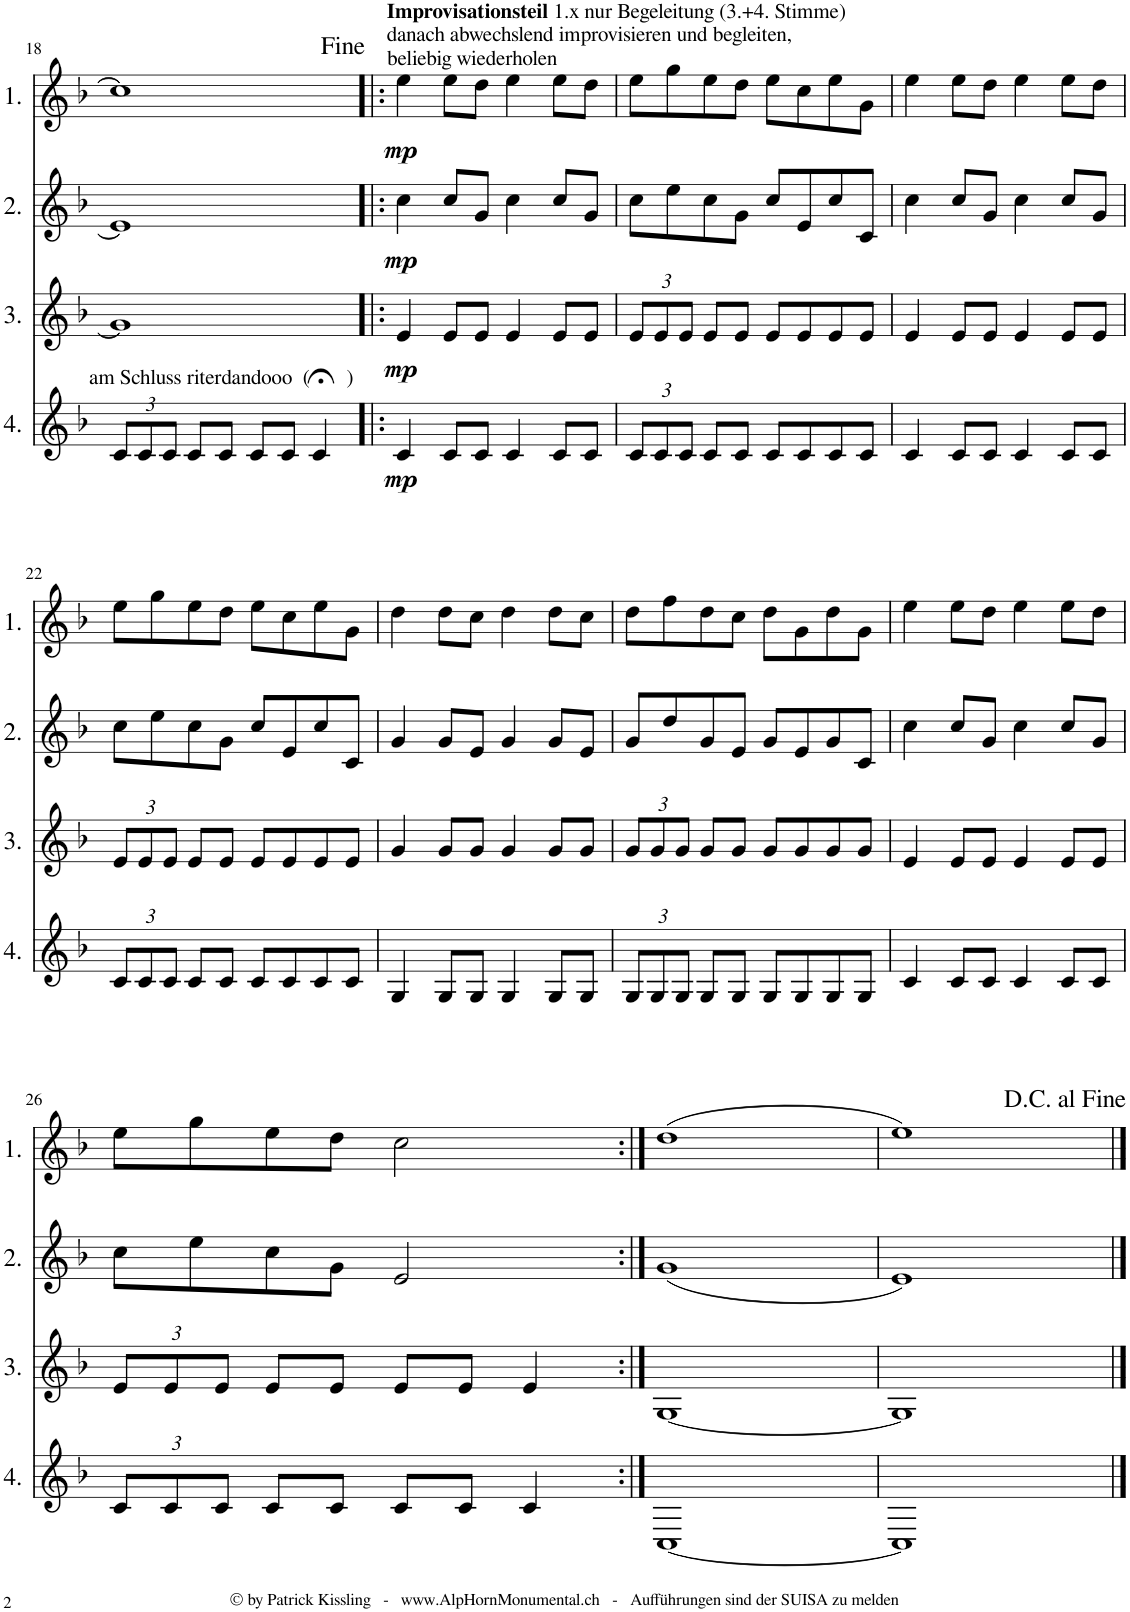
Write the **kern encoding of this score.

**kern	**dynam	**kern	**dynam	**kern	**dynam	**kern	**dynam
*part4	*part4	*part3	*part3	*part2	*part2	*part1	*part1
*staff4	*staff4	*staff3	*staff3	*staff2	*staff2	*staff1	*staff1
*I"4.	*	*I"3.	*	*I"2.	*	*I"1.	*
!!LO:PB:g=z
*clefG2	*	*clefG2	*	*clefG2	*	*clefG2	*
*Trd4c7	*	*Trd4c7	*	*Trd4c7	*	*Trd4c7	*
*k[b-]	*	*k[b-]	*	*k[b-]	*	*k[b-]	*
*M4/4	*	*M4/4	*	*M4/4	*	*M4/4	*
*Xbrackettup	*	*	*	*	*	*	*
=18	=18	=18	=18	=18	=18	=18	=18
!LO:TX:a:t=am Schluss riterdandooo  (       )	!	!	!	!	!	!	!
12c/L	.	1g]	.	1e]	.	1cc]	.
12c/	.	.	.	.	.	.	.
12c/J	.	.	.	.	.	.	.
8c/L	.	.	.	.	.	.	.
8c/J	.	.	.	.	.	.	.
8c/L	.	.	.	.	.	.	.
8c/J	.	.	.	.	.	.	.
4c;</	.	.	.	.	.	.	.
=19!|:	=19!|:	=19!|:	=19!|:	=19!|:	=19!|:	=19!|:	=19!|:
!	!	!	!	!	!	!LO:TX:a:B:t=Improvisationsteil	!
!	!	!	!	!	!	!LO:TX:a:t=1.x nur Begeleitung (3.+4. Stimme)	!
!	!	!	!	!	!	!LO:TX:a:t=danach abwechslend improvisieren und begleiten,	!
!	!	!	!	!	!	!LO:TX:a:t=beliebig wiederholen	!
!	!LO:DY:b	!	!LO:DY:b	!	!LO:DY:b	!	!LO:DY:b
4c/	mp	4e/	mp	4cc\	mp	4ee\	mp
8c/L	.	8e/L	.	8cc/L	.	8ee\L	.
8c/J	.	8e/J	.	8g/J	.	8dd\J	.
4c/	.	4e/	.	4cc\	.	4ee\	.
8c/L	.	8e/L	.	8cc/L	.	8ee\L	.
8c/J	.	8e/J	.	8g/J	.	8dd\J	.
=20	=20	=20	=20	=20	=20	=20	=20
*	*	*Xbrackettup	*	*	*	*	*
12c/L	.	12e/L	.	8cc\L	.	8ee\L	.
12c/	.	12e/	.	.	.	.	.
.	.	.	.	8ee\	.	8gg\	.
12c/J	.	12e/J	.	.	.	.	.
8c/L	.	8e/L	.	8cc\	.	8ee\	.
8c/J	.	8e/J	.	8g\J	.	8dd\J	.
8c/L	.	8e/L	.	8cc/L	.	8ee\L	.
8c/	.	8e/	.	8e/	.	8cc\	.
8c/	.	8e/	.	8cc/	.	8ee\	.
8c/J	.	8e/J	.	8c/J	.	8g\J	.
=21	=21	=21	=21	=21	=21	=21	=21
4c/	.	4e/	.	4cc\	.	4ee\	.
8c/L	.	8e/L	.	8cc/L	.	8ee\L	.
8c/J	.	8e/J	.	8g/J	.	8dd\J	.
4c/	.	4e/	.	4cc\	.	4ee\	.
8c/L	.	8e/L	.	8cc/L	.	8ee\L	.
8c/J	.	8e/J	.	8g/J	.	8dd\J	.
!!LO:LB:g=z
=22	=22	=22	=22	=22	=22	=22	=22
12c/L	.	12e/L	.	8cc\L	.	8ee\L	.
12c/	.	12e/	.	.	.	.	.
.	.	.	.	8ee\	.	8gg\	.
12c/J	.	12e/J	.	.	.	.	.
8c/L	.	8e/L	.	8cc\	.	8ee\	.
8c/J	.	8e/J	.	8g\J	.	8dd\J	.
8c/L	.	8e/L	.	8cc/L	.	8ee\L	.
8c/	.	8e/	.	8e/	.	8cc\	.
8c/	.	8e/	.	8cc/	.	8ee\	.
8c/J	.	8e/J	.	8c/J	.	8g\J	.
=23	=23	=23	=23	=23	=23	=23	=23
4G/	.	4g/	.	4g/	.	4dd\	.
8G/L	.	8g/L	.	8g/L	.	8dd\L	.
8G/J	.	8g/J	.	8e/J	.	8cc\J	.
4G/	.	4g/	.	4g/	.	4dd\	.
8G/L	.	8g/L	.	8g/L	.	8dd\L	.
8G/J	.	8g/J	.	8e/J	.	8cc\J	.
=24	=24	=24	=24	=24	=24	=24	=24
12G/L	.	12g/L	.	8g/L	.	8dd\L	.
12G/	.	12g/	.	.	.	.	.
.	.	.	.	8dd/	.	8ff\	.
12G/J	.	12g/J	.	.	.	.	.
8G/L	.	8g/L	.	8g/	.	8dd\	.
8G/J	.	8g/J	.	8e/J	.	8cc\J	.
8G/L	.	8g/L	.	8g/L	.	8dd\L	.
8G/	.	8g/	.	8e/	.	8g\	.
8G/	.	8g/	.	8g/	.	8dd\	.
8G/J	.	8g/J	.	8c/J	.	8g\J	.
=25	=25	=25	=25	=25	=25	=25	=25
4c/	.	4e/	.	4cc\	.	4ee\	.
8c/L	.	8e/L	.	8cc/L	.	8ee\L	.
8c/J	.	8e/J	.	8g/J	.	8dd\J	.
4c/	.	4e/	.	4cc\	.	4ee\	.
8c/L	.	8e/L	.	8cc/L	.	8ee\L	.
8c/J	.	8e/J	.	8g/J	.	8dd\J	.
!!LO:LB:g=z
=26	=26	=26	=26	=26	=26	=26	=26
12c/L	.	12e/L	.	8cc\L	.	8ee\L	.
12c/	.	12e/	.	.	.	.	.
.	.	.	.	8ee\	.	8gg\	.
12c/J	.	12e/J	.	.	.	.	.
8c/L	.	8e/L	.	8cc\	.	8ee\	.
8c/J	.	8e/J	.	8g\J	.	8dd\J	.
8c/L	.	8e/L	.	2e/	.	2cc\	.
8c/J	.	8e/J	.	.	.	.	.
4c/	.	4e/	.	.	.	.	.
=27:|!	=27:|!	=27:|!	=27:|!	=27:|!	=27:|!	=27:|!	=27:|!
[1C	.	[1G	.	(1g	.	(1dd	.
=28	=28	=28	=28	=28	=28	=28	=28
1C]	.	1G]	.	1e)	.	1ee)	.
==	==	==	==	==	==	==	==
*-	*-	*-	*-	*-	*-	*-	*-
